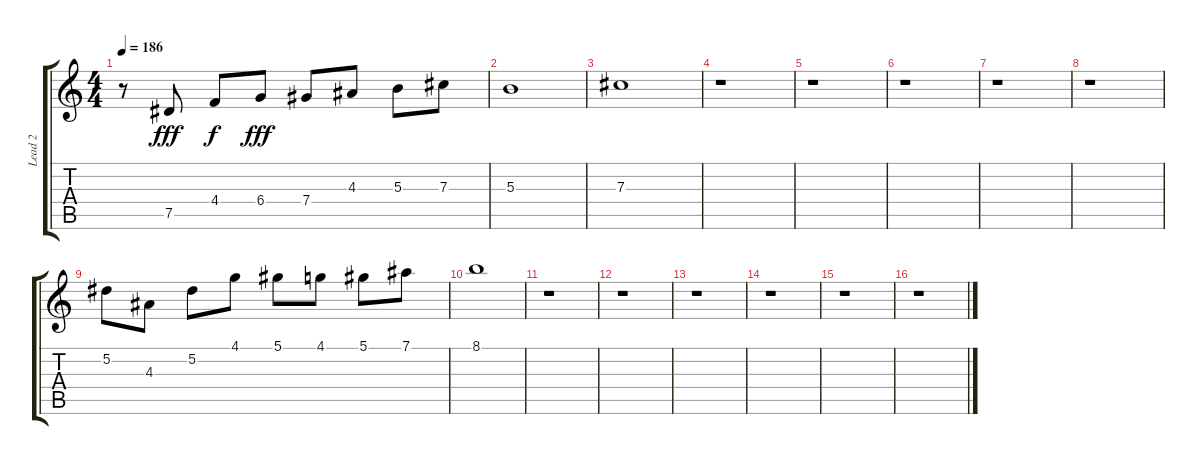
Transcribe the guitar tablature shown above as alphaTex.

\track ("Lead 2" "Lead 2") {instrument overdrivenguitar}
\staff {score tabs}
\tuning (Eb4 Bb3 Gb3 Db3 Ab2 Eb2) {hide}
\ts (4 4)
\tempo 186
\clef g2
\ks c
r.8{dy f} 7.5.8{dy fff} 4.4.8{dy f} 6.4.8{dy fff} 7.4.8 4.3.8 5.3.8 7.3.8 |
5.3.1 |
7.3.1 |
r.1 |
r.1 |
r.1 |
r.1 |
r.1 |
5.2.8 4.3.8 5.2.8 4.1.8 5.1.8 4.1.8 5.1.8 7.1.8 |
8.1.1 |
r.1 |
r.1 |
r.1 |
r.1 |
r.1 |
r.1
